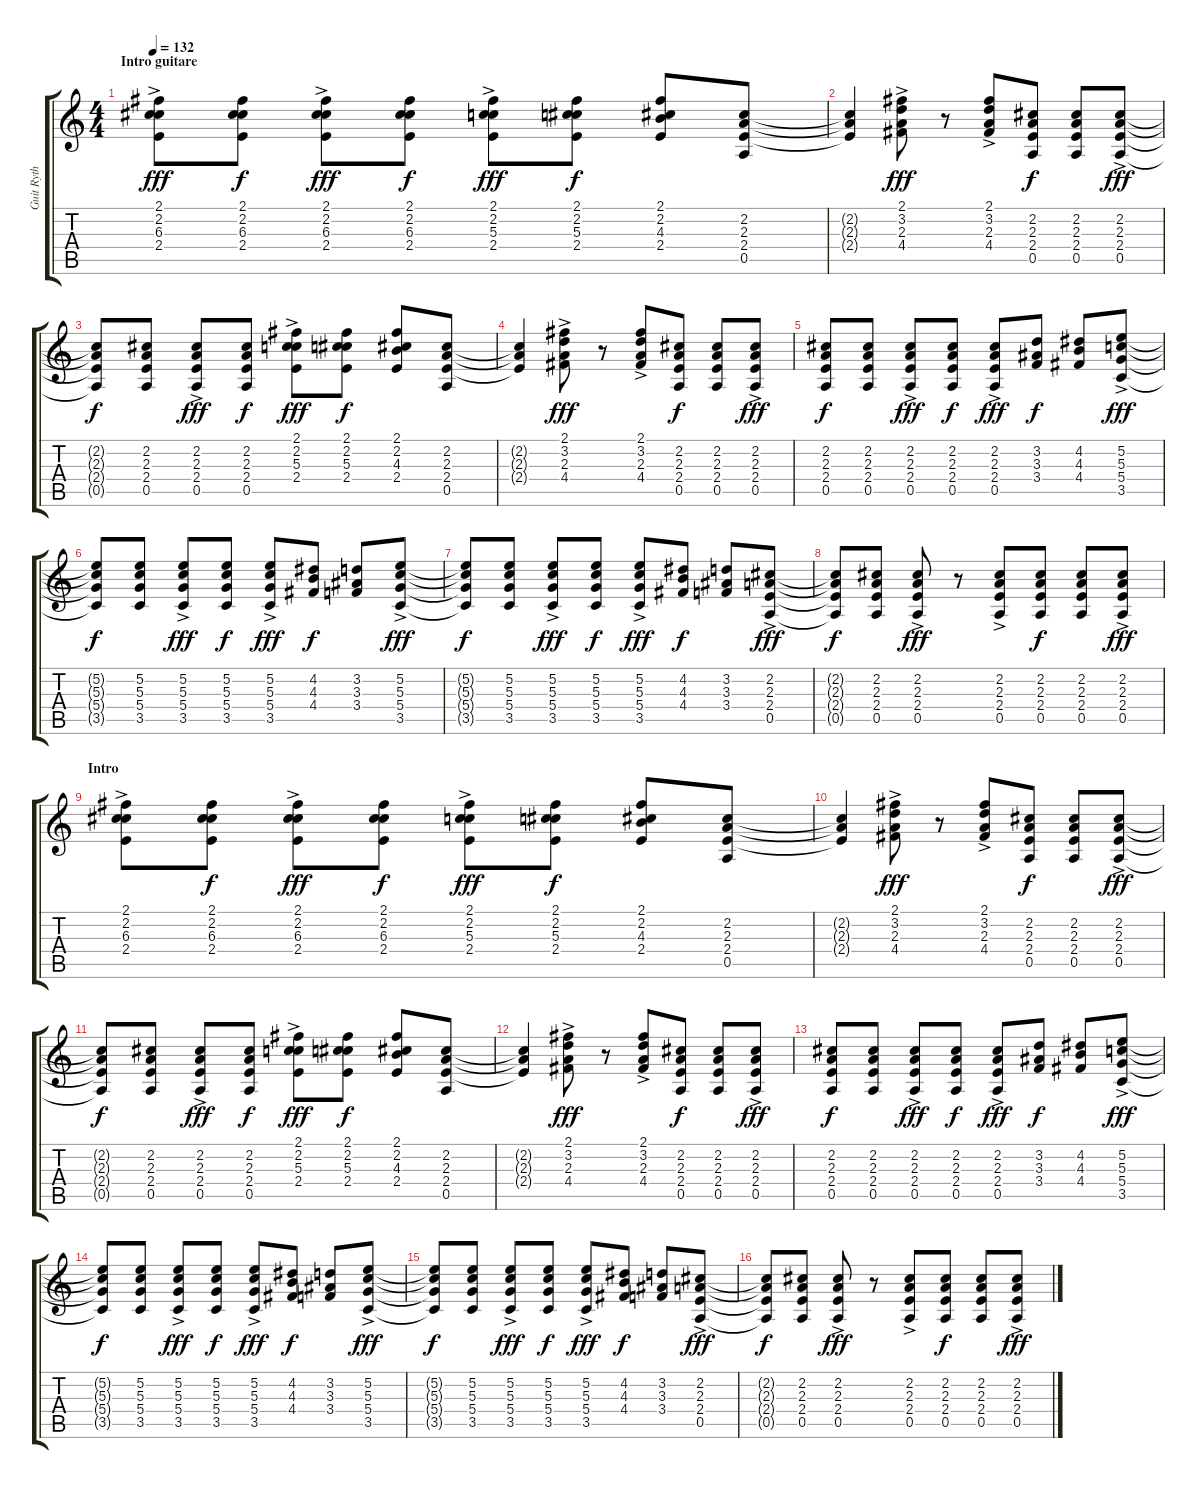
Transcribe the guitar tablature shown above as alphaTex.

\track ("Guit Ryth" "Guit Ryth") {instrument electricguitarmuted}
\staff {score tabs}
\tuning (E4 B3 G3 D3 A2 E2) {hide}
\ts (4 4)
\section ("" "Intro guitare")
\tempo 132
\clef g2
\ks c
(2.1{ac} 2.2{ac} 6.3{ac} 2.4{ac}).8{dy fff instrument electricguitarmuted} (2.1 2.2 6.3 2.4).8{dy f} (2.1{ac} 2.2{ac} 6.3{ac} 2.4{ac}).8{dy fff} (2.1 2.2 6.3 2.4).8{dy f} (2.1{ac} 2.2{ac} 5.3{ac} 2.4{ac}).8{dy fff} (2.1 2.2 5.3 2.4).8{dy f} (2.1 2.2 4.3 2.4).8 (2.2 2.3 2.4 0.5).8 |
(2.2{t} 2.3{t} 2.4{t}).4 (2.1{ac} 3.2{ac} 2.3{ac} 4.4{ac}).8{dy fff} r.8 (2.1{ac} 3.2{ac} 2.3{ac} 4.4{ac}).8 (2.2 2.3 2.4 0.5).8{dy f} (2.2 2.3 2.4 0.5).8 (2.2{ac} 2.3{ac} 2.4{ac} 0.5{ac}).8{dy fff} |
(2.2{t} 2.3{t} 2.4{t} 0.5{t}).8{dy f} (2.2 2.3 2.4 0.5).8 (2.2{ac} 2.3{ac} 2.4{ac} 0.5).8{dy fff} (2.2 2.3 2.4 0.5).8{dy f} (2.1{ac} 2.2{ac} 5.3{ac} 2.4{ac}).8{dy fff} (2.1 2.2 5.3 2.4).8{dy f} (2.1 2.2 4.3 2.4).8 (2.2 2.3 2.4 0.5).8 |
(2.2{t} 2.3{t} 2.4{t}).4 (2.1{ac} 3.2{ac} 2.3{ac} 4.4{ac}).8{dy fff} r.8 (2.1{ac} 3.2{ac} 2.3{ac} 4.4{ac}).8 (2.2 2.3 2.4 0.5).8{dy f} (2.2 2.3 2.4 0.5).8 (2.2{ac} 2.3{ac} 2.4{ac} 0.5{ac}).8{dy fff} |
(2.2 2.3 2.4 0.5).8{dy f} (2.2 2.3 2.4 0.5).8 (2.2{ac} 2.3{ac} 2.4{ac} 0.5{ac}).8{dy fff} (2.2 2.3 2.4 0.5).8{dy f} (2.2{ac} 2.3{ac} 2.4{ac} 0.5{ac}).8{dy fff} (3.2 3.3 3.4).8{dy f} (4.2 4.3 4.4).8 (5.2{ac} 5.3{ac} 5.4{ac} 3.5{ac}).8{dy fff} |
(5.2{t} 5.3{t} 5.4{t} 3.5{t}).8{dy f} (5.2 5.3 5.4 3.5).8 (5.2{ac} 5.3{ac} 5.4{ac} 3.5{ac}).8{dy fff} (5.2 5.3 5.4 3.5).8{dy f} (5.2{ac} 5.3{ac} 5.4{ac} 3.5{ac}).8{dy fff} (4.2 4.3 4.4).8{dy f} (3.2 3.3 3.4).8 (5.2{ac} 5.3{ac} 5.4{ac} 3.5{ac}).8{dy fff} |
(5.2{t} 5.3{t} 5.4{t} 3.5{t}).8{dy f} (5.2 5.3 5.4 3.5).8 (5.2{ac} 5.3{ac} 5.4{ac} 3.5{ac}).8{dy fff} (5.2 5.3 5.4 3.5).8{dy f} (5.2{ac} 5.3{ac} 5.4{ac} 3.5{ac}).8{dy fff} (4.2 4.3 4.4).8{dy f} (3.2 3.3 3.4).8 (2.2{ac} 2.3{ac} 2.4{ac} 0.5{ac}).8{dy fff} |
(2.2{t} 2.3{t} 2.4{t} 0.5{t}).8{dy f} (2.2 2.3 2.4 0.5).8 (2.2{ac} 2.3{ac} 2.4{ac} 0.5{ac}).8{dy fff} r.8 (2.2{ac} 2.3{ac} 2.4{ac} 0.5{ac}).8 (2.2 2.3 2.4 0.5).8{dy f} (2.2 2.3 2.4 0.5).8 (2.2{ac} 2.3{ac} 2.4{ac} 0.5{ac}).8{dy fff} |
\section ("" "Intro")
(2.1{ac} 2.2{ac} 6.3{ac} 2.4{ac}).8 (2.1 2.2 6.3 2.4).8{dy f} (2.1{ac} 2.2{ac} 6.3{ac} 2.4{ac}).8{dy fff} (2.1 2.2 6.3 2.4).8{dy f} (2.1{ac} 2.2{ac} 5.3{ac} 2.4{ac}).8{dy fff} (2.1 2.2 5.3 2.4).8{dy f} (2.1 2.2 4.3 2.4).8 (2.2 2.3 2.4 0.5).8 |
(2.2{t} 2.3{t} 2.4{t}).4 (2.1{ac} 3.2{ac} 2.3{ac} 4.4{ac}).8{dy fff} r.8 (2.1{ac} 3.2{ac} 2.3{ac} 4.4{ac}).8 (2.2 2.3 2.4 0.5).8{dy f} (2.2 2.3 2.4 0.5).8 (2.2{ac} 2.3{ac} 2.4{ac} 0.5{ac}).8{dy fff} |
(2.2{t} 2.3{t} 2.4{t} 0.5{t}).8{dy f} (2.2 2.3 2.4 0.5).8 (2.2{ac} 2.3{ac} 2.4{ac} 0.5).8{dy fff} (2.2 2.3 2.4 0.5).8{dy f} (2.1{ac} 2.2{ac} 5.3{ac} 2.4{ac}).8{dy fff} (2.1 2.2 5.3 2.4).8{dy f} (2.1 2.2 4.3 2.4).8 (2.2 2.3 2.4 0.5).8 |
(2.2{t} 2.3{t} 2.4{t}).4 (2.1{ac} 3.2{ac} 2.3{ac} 4.4{ac}).8{dy fff} r.8 (2.1{ac} 3.2{ac} 2.3{ac} 4.4{ac}).8 (2.2 2.3 2.4 0.5).8{dy f} (2.2 2.3 2.4 0.5).8 (2.2{ac} 2.3{ac} 2.4{ac} 0.5{ac}).8{dy fff} |
(2.2 2.3 2.4 0.5).8{dy f} (2.2 2.3 2.4 0.5).8 (2.2{ac} 2.3{ac} 2.4{ac} 0.5{ac}).8{dy fff} (2.2 2.3 2.4 0.5).8{dy f} (2.2{ac} 2.3{ac} 2.4{ac} 0.5{ac}).8{dy fff} (3.2 3.3 3.4).8{dy f} (4.2 4.3 4.4).8 (5.2{ac} 5.3{ac} 5.4{ac} 3.5{ac}).8{dy fff} |
(5.2{t} 5.3{t} 5.4{t} 3.5{t}).8{dy f} (5.2 5.3 5.4 3.5).8 (5.2{ac} 5.3{ac} 5.4{ac} 3.5{ac}).8{dy fff} (5.2 5.3 5.4 3.5).8{dy f} (5.2{ac} 5.3{ac} 5.4{ac} 3.5{ac}).8{dy fff} (4.2 4.3 4.4).8{dy f} (3.2 3.3 3.4).8 (5.2{ac} 5.3{ac} 5.4{ac} 3.5{ac}).8{dy fff} |
(5.2{t} 5.3{t} 5.4{t} 3.5{t}).8{dy f} (5.2 5.3 5.4 3.5).8 (5.2{ac} 5.3{ac} 5.4{ac} 3.5{ac}).8{dy fff} (5.2 5.3 5.4 3.5).8{dy f} (5.2{ac} 5.3{ac} 5.4{ac} 3.5{ac}).8{dy fff} (4.2 4.3 4.4).8{dy f} (3.2 3.3 3.4).8 (2.2{ac} 2.3{ac} 2.4{ac} 0.5{ac}).8{dy fff} |
(2.2{t} 2.3{t} 2.4{t} 0.5{t}).8{dy f} (2.2 2.3 2.4 0.5).8 (2.2{ac} 2.3{ac} 2.4{ac} 0.5{ac}).8{dy fff} r.8 (2.2{ac} 2.3{ac} 2.4{ac} 0.5{ac}).8 (2.2 2.3 2.4 0.5).8{dy f} (2.2 2.3 2.4 0.5).8 (2.2{ac} 2.3{ac} 2.4{ac} 0.5{ac}).8{dy fff}
